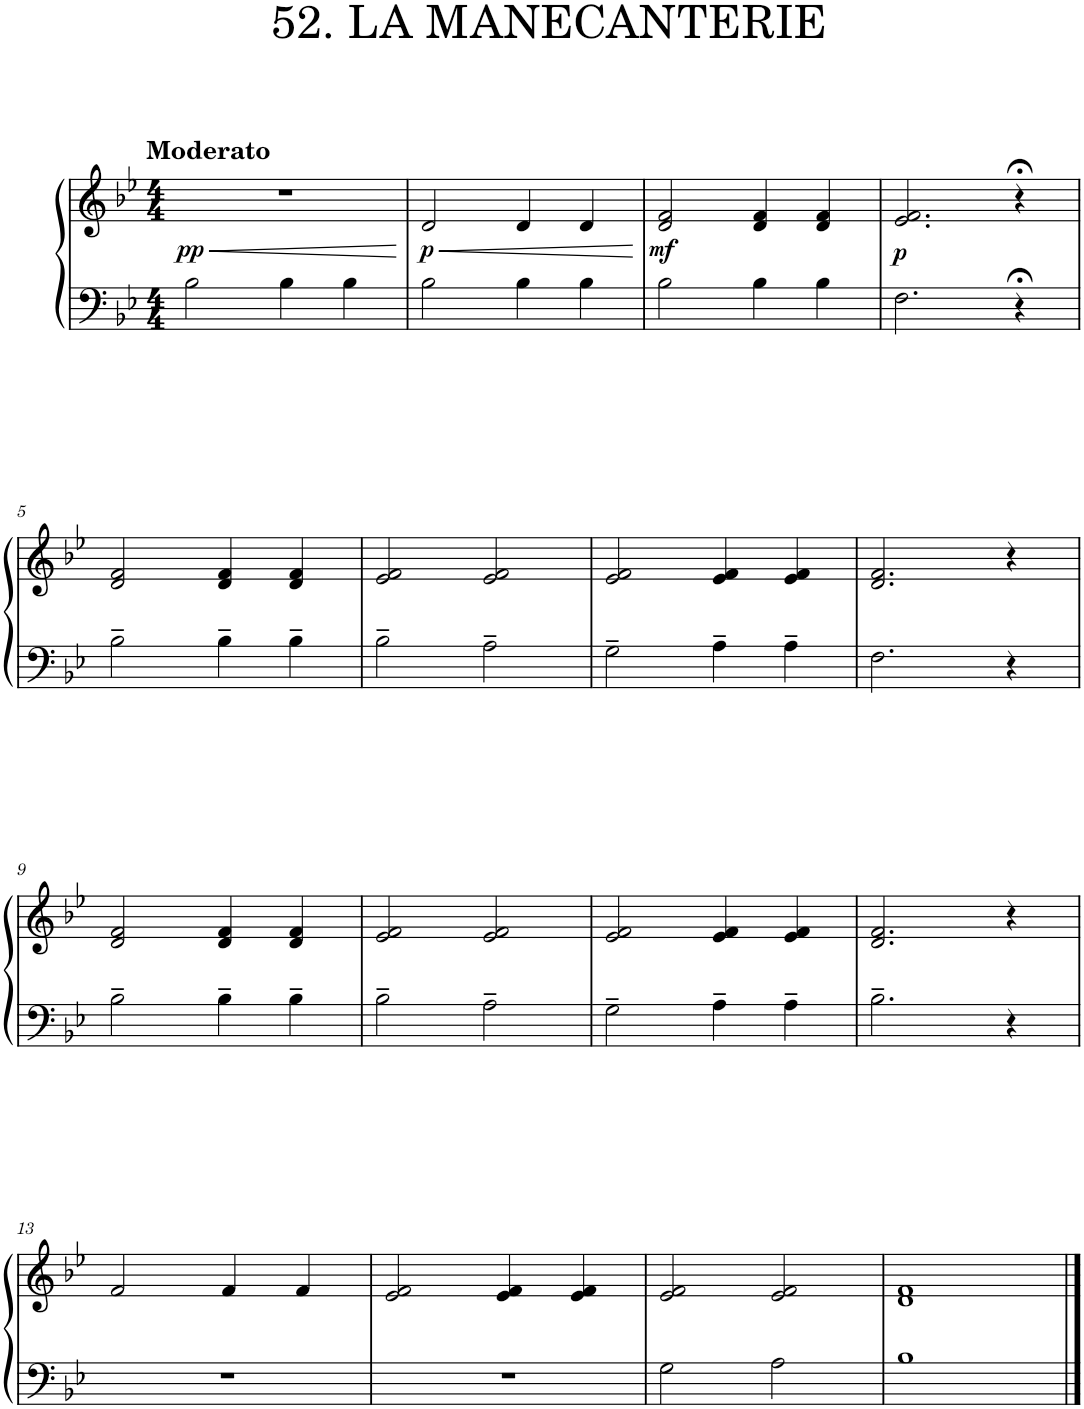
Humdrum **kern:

**kern	**kern	**dynam
*part1	*part1	*part1
*staff2	*staff1	*staff1/2
*I"Piano	*	*
*I'Pno.	*	*
*clefF4	*clefG2	*
*k[b-e-]	*k[b-e-]	*
*M4/4	*M4/4	*
=1	=1	=1
!	!LO:TX:a:B:t=Moderato	!
!	!	!LO:HP:b
!	!	!LO:DY:n=1:b
2B-\	1r	< pp
4B-\	.	.
4B-\	.	.
.	.	[
=2	=2	=2
!	!	!LO:HP:b
!	!	!LO:DY:n=1:b
2B-\	2d/	< p
4B-\	4d/	.
4B-\	4d/	.
.	.	[
=3	=3	=3
!	!	!LO:DY:b
2B-\	2d/ 2f/	mf
4B-\	4d/ 4f/	.
4B-\	4d/ 4f/	.
=4	=4	=4
!	!	!LO:DY:b
2.F\	2.e-/ 2.f/	p
4r;<	4r;<	.
!!LO:LB:g=z
=5	=5	=5
2B-~\	2d/ 2f/	.
4B-~\	4d/ 4f/	.
4B-~\	4d/ 4f/	.
=6	=6	=6
2B-~\	2e-/ 2f/	.
2A~\	2e-/ 2f/	.
=7	=7	=7
2G~\	2e-/ 2f/	.
4A~\	4e-/ 4f/	.
4A~\	4e-/ 4f/	.
=8	=8	=8
2.F\	2.d/ 2.f/	.
4r	4r	.
!!LO:LB:g=z
=9	=9	=9
2B-~\	2d/ 2f/	.
4B-~\	4d/ 4f/	.
4B-~\	4d/ 4f/	.
=10	=10	=10
2B-~\	2e-/ 2f/	.
2A~\	2e-/ 2f/	.
=11	=11	=11
2G~\	2e-/ 2f/	.
4A~\	4e-/ 4f/	.
4A~\	4e-/ 4f/	.
=12	=12	=12
2.B-~\	2.d/ 2.f/	.
4r	4r	.
!!LO:LB:g=z
=13	=13	=13
1r	2f/	.
.	4f/	.
.	4f/	.
=14	=14	=14
1r	2e-/ 2f/	.
.	4e-/ 4f/	.
.	4e-/ 4f/	.
=15	=15	=15
2G\	2e-/ 2f/	.
2A\	2e-/ 2f/	.
=16	=16	=16
1B-	1d 1f	.
==	==	==
*-	*-	*-
